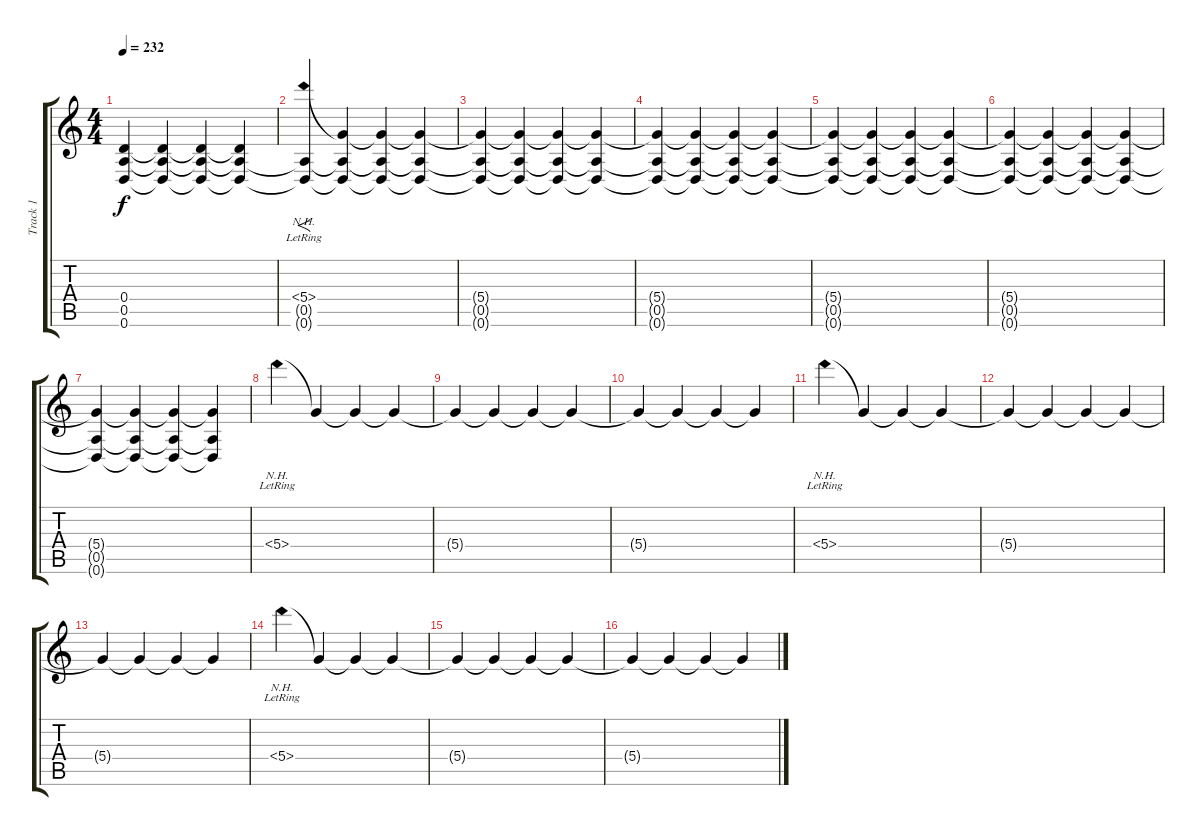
\track ("Track 1" "Track 1") {instrument distortionguitar}
\staff {score tabs}
\tuning (E4 B3 G3 D3 A2 D2) {hide}
\ts (4 4)
\tempo 232
\clef g2
\ks c
(0.4{t} 0.5{t} 0.6{t}).4{dy f} (0.4{t} 0.5{t} 0.6{t}).4 (0.4{t} 0.5{t} 0.6{t}).4 (0.4{t} 0.5{t} 0.6{t}).4 |
(5.4{nh lr} 0.5{t} 0.6{t}).4{f} (5.4{t} 0.5{t} 0.6{t}).4 (5.4{t} 0.5{t} 0.6{t}).4 (5.4{t} 0.5{t} 0.6{t}).4 |
(5.4{t} 0.5{t} 0.6{t}).4 (5.4{t} 0.5{t} 0.6{t}).4 (5.4{t} 0.5{t} 0.6{t}).4 (5.4{t} 0.5{t} 0.6{t}).4 |
(5.4{t} 0.5{t} 0.6{t}).4 (5.4{t} 0.5{t} 0.6{t}).4 (5.4{t} 0.5{t} 0.6{t}).4 (5.4{t} 0.5{t} 0.6{t}).4 |
(5.4{t} 0.5{t} 0.6{t}).4 (5.4{t} 0.5{t} 0.6{t}).4 (5.4{t} 0.5{t} 0.6{t}).4 (5.4{t} 0.5{t} 0.6{t}).4 |
(5.4{t} 0.5{t} 0.6{t}).4 (5.4{t} 0.5{t} 0.6{t}).4 (5.4{t} 0.5{t} 0.6{t}).4 (5.4{t} 0.5{t} 0.6{t}).4 |
(5.4{t} 0.5{t} 0.6{t}).4 (5.4{t} 0.5{t} 0.6{t}).4 (5.4{t} 0.5{t} 0.6{t}).4 (5.4{t} 0.5{t} 0.6{t}).4 |
5.4{nh lr}.4 5.4{t}.4 5.4{t}.4 5.4{t}.4 |
5.4{t}.4 5.4{t}.4 5.4{t}.4 5.4{t}.4 |
5.4{t}.4 5.4{t}.4 5.4{t}.4 5.4{t}.4 |
5.4{nh lr}.4 5.4{t}.4 5.4{t}.4 5.4{t}.4 |
5.4{t}.4 5.4{t}.4 5.4{t}.4 5.4{t}.4 |
5.4{t}.4 5.4{t}.4 5.4{t}.4 5.4{t}.4 |
5.4{nh lr}.4 5.4{t}.4 5.4{t}.4 5.4{t}.4 |
5.4{t}.4 5.4{t}.4 5.4{t}.4 5.4{t}.4 |
5.4{t}.4 5.4{t}.4 5.4{t}.4 5.4{t}.4
